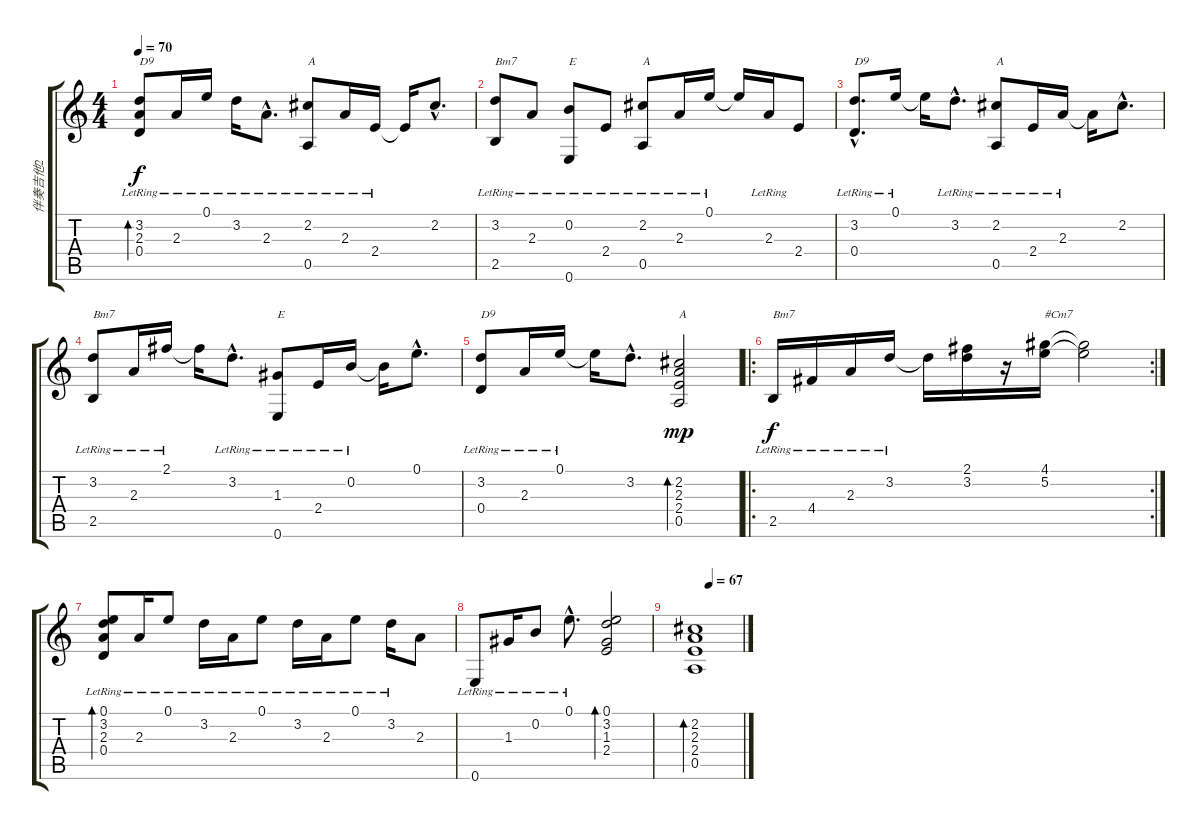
\track ("伴奏吉他2" "伴奏吉他2") {instrument acousticguitarsteel}
\staff {score tabs}
\tuning (E4 B3 G3 D3 A2 E2) {hide}
\ts (4 4)
\tempo 70
\clef g2
\ks c
(3.2{lr} 2.3 0.4{lr}).8{bd 120 txt "D9" dy f} 2.3{lr}.16 0.1{lr}.16 3.2{lr}.16 2.3{hac lr}.8{d} (2.2{lr} 0.5{lr}).8{txt "A"} 2.3{lr}.16 2.4{lr}.16 2.4{t}.16 2.2{hac}.8{d} |
(3.2{lr} 2.5{lr}).8{txt "Bm7"} 2.3{lr}.8 (0.2{lr} 0.6{lr}).8{txt "E"} 2.4{lr}.8 (2.2{lr} 0.5{lr}).8{txt "A"} 2.3{lr}.16 0.1{lr}.16 0.1{t}.16 2.3{lr}.16 2.4.8 |
(3.2{hac lr} 0.4{hac lr}).8{d txt "D9"} 0.1{lr}.16 0.1{t}.16 3.2{hac lr}.8{d} (2.2{lr} 0.5{lr}).8{txt "A"} 2.4{lr}.16 2.3{lr}.16 2.3{t}.16 2.2{hac}.8{d} |
(3.2{lr} 2.5{lr}).8{txt "Bm7"} 2.3{lr}.16 2.1{lr}.16 2.1{t}.16 3.2{hac lr}.8{d} (1.3{lr} 0.6{lr}).8{txt "E"} 2.4{lr}.16 0.2{lr}.16 0.2{t}.16 0.1{hac}.8{d} |
(3.2{lr} 0.4{lr}).8{txt "D9"} 2.3{lr}.16 0.1{lr}.16 0.1{t}.16 3.2{hac}.8{d} (2.2 2.3 2.4 0.5).2{bd 60 txt "A" dy mp} |
\ro
\rc 2
2.5{lr}.16{txt "Bm7" dy f} 4.4{lr}.16 2.3{lr}.16 3.2{lr}.16 3.2{t}.16 (2.1 3.2).16 r.16 (4.1 5.2).16{txt "#Cm7"} (4.1{t} 5.2{t}).2 |
(0.1{lr} 3.2{lr} 2.3{lr} 0.4{lr}).8{bd 120} 2.3{lr}.16 0.1{lr}.8 3.2{lr}.16 2.3{lr}.16 0.1{lr}.8 3.2{lr}.16 2.3{lr}.16 0.1{lr}.8 3.2{lr}.16 2.3.8 |
0.6{lr}.8 1.3{lr}.16 0.2{lr}.8 0.1{hac lr}.8{d} (0.1 3.2 1.3 2.4).2{bd 120} |
\tempo (67 0.3125)
(2.2 2.3 2.4 0.5).1{bd 240}
